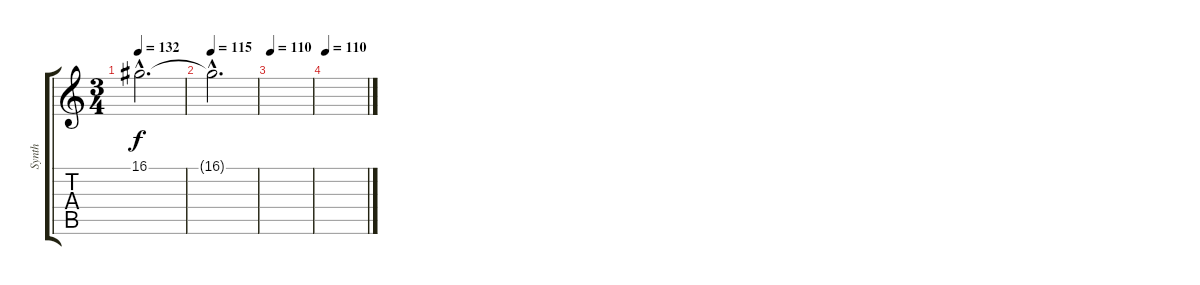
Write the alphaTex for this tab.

\track ("Synth" "Synth") {instrument stringensemble1}
\staff {score tabs}
\tuning (E4 B3 G3 D3 A2 E2) {hide}
\ts (3 4)
\tempo 132
\clef g2
\ks c
16.1{hac t}.2{d dy f} |
\tempo 115
16.1{hac t}.2{d} |
\tempo 110
|
\tempo 110
